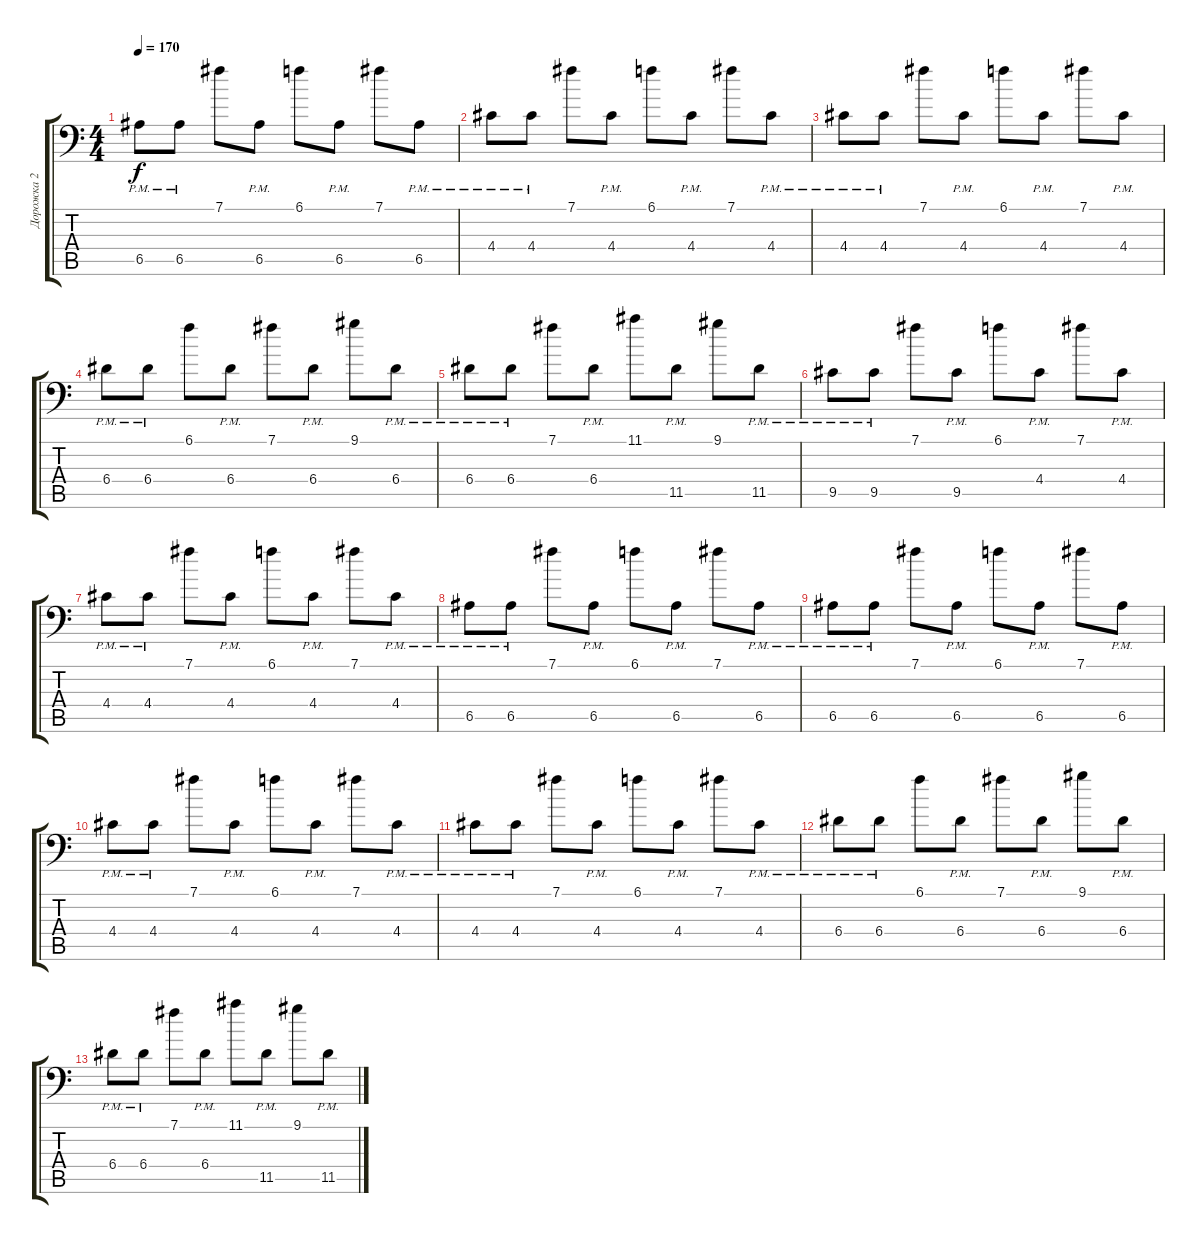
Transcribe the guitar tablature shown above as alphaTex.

\track ("Дорожка 2" "Дорожка 2") {instrument distortionguitar}
\staff {score tabs}
\tuning (B3 Gb3 D3 A2 E2 A1) {hide}
\ts (4 4)
\tempo 170
\clef f4
\ks c
6.5{pm}.8{dy f} 6.5{pm}.8 7.1.8 6.5{pm}.8 6.1.8 6.5{pm}.8 7.1.8 6.5{pm}.8 |
4.4{pm}.8 4.4{pm}.8 7.1.8 4.4{pm}.8 6.1.8 4.4{pm}.8 7.1.8 4.4{pm}.8 |
4.4{pm}.8 4.4{pm}.8 7.1.8 4.4{pm}.8 6.1.8 4.4{pm}.8 7.1.8 4.4{pm}.8 |
6.4{pm}.8 6.4{pm}.8 6.1.8 6.4{pm}.8 7.1.8 6.4{pm}.8 9.1.8 6.4{pm}.8 |
6.4{pm}.8 6.4{pm}.8 7.1.8 6.4{pm}.8 11.1.8 11.5{pm}.8 9.1.8 11.5{pm}.8 |
9.5{pm}.8 9.5{pm}.8 7.1.8 9.5{pm}.8 6.1.8 4.4{pm}.8 7.1.8 4.4{pm}.8 |
4.4{pm}.8 4.4{pm}.8 7.1.8 4.4{pm}.8 6.1.8 4.4{pm}.8 7.1.8 4.4{pm}.8 |
6.5{pm}.8 6.5{pm}.8 7.1.8 6.5{pm}.8 6.1.8 6.5{pm}.8 7.1.8 6.5{pm}.8 |
6.5{pm}.8 6.5{pm}.8 7.1.8 6.5{pm}.8 6.1.8 6.5{pm}.8 7.1.8 6.5{pm}.8 |
4.4{pm}.8 4.4{pm}.8 7.1.8 4.4{pm}.8 6.1.8 4.4{pm}.8 7.1.8 4.4{pm}.8 |
4.4{pm}.8 4.4{pm}.8 7.1.8 4.4{pm}.8 6.1.8 4.4{pm}.8 7.1.8 4.4{pm}.8 |
6.4{pm}.8 6.4{pm}.8 6.1.8 6.4{pm}.8 7.1.8 6.4{pm}.8 9.1.8 6.4{pm}.8 |
6.4{pm}.8 6.4{pm}.8 7.1.8 6.4{pm}.8 11.1.8 11.5{pm}.8 9.1.8 11.5{pm}.8
